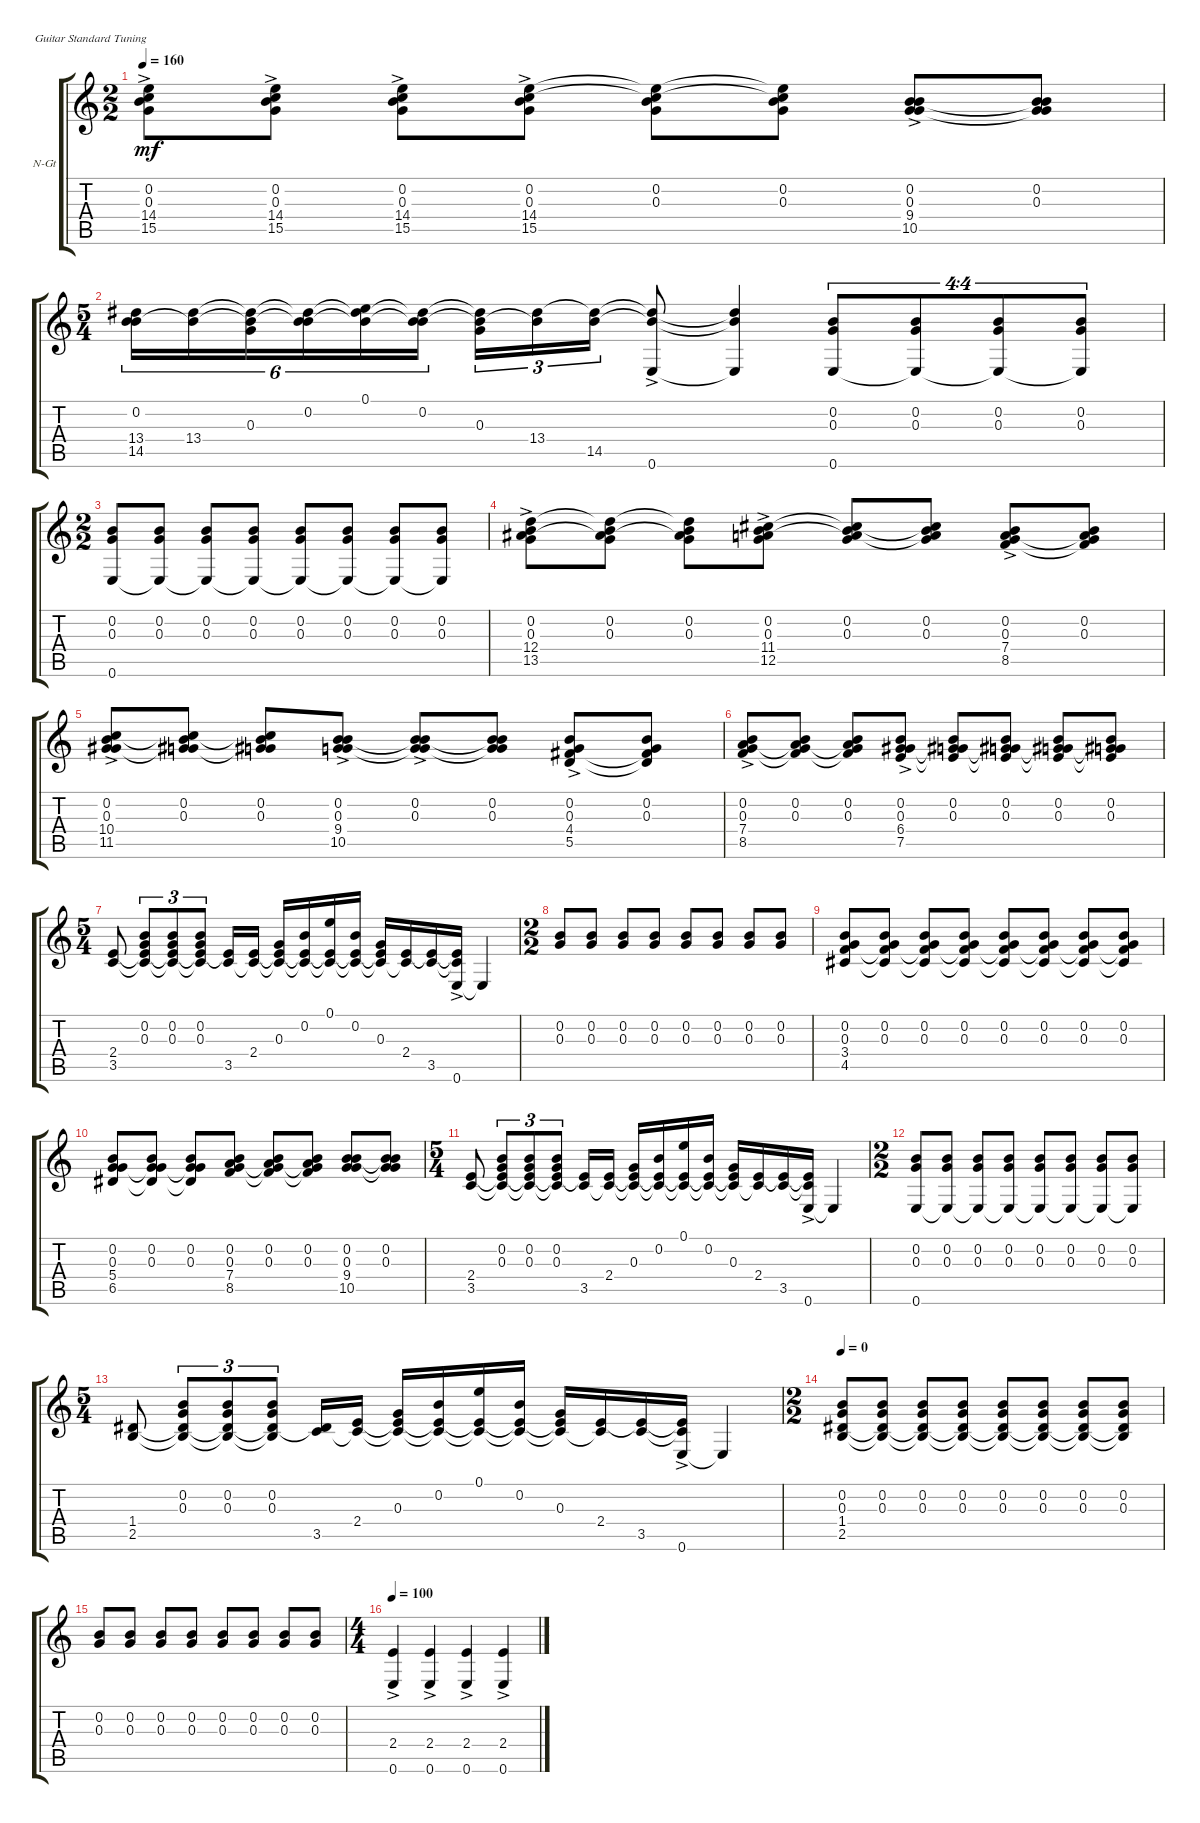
\bracketExtendMode groupsimilarinstruments
\firstSystemTrackNameOrientation horizontal
\otherSystemsTrackNameOrientation horizontal
\track ("Classical guitar" "N-Gt") {instrument acousticguitarnylon}
\staff {score tabs}
\tuning (E4 B3 G3 D3 A2 E2)
\ts (2 2)
\tempo 160
\clef g2
\ks aminor
(0.2 0.3 14.4{ac} 15.5{ac}).8{dy mf} (0.2 0.3 14.4{ac} 15.5{ac}).8 (0.2 0.3 14.4{ac} 15.5{ac}).8 (0.2 0.3 14.4{ac} 15.5{ac}).8 (0.2 0.3 14.4{t} 15.5{t}).8 (0.2 0.3 14.4{t} 15.5{t}).8 (0.2 0.3 9.4{ac} 10.5{ac}).8 (0.2 0.3 9.4{t} 10.5{t}).8 |
\ts (5 4)
(0.2 13.4 14.5).16{tu (6 4)} (13.4 14.5{t}).16{tu (6 4)} (0.3 13.4{t} 14.5{t}).16{tu (6 4)} (0.2 13.4{t} 14.5{t}).16{tu (6 4)} (0.1 13.4{t} 14.5{t}).16{tu (6 4)} (0.2 13.4{t} 14.5{t}).16{tu (6 4)} (0.3 13.4{t} 14.5{t}).16{tu (3 2)} (13.4 14.5{t}).16{tu (3 2)} (14.5 13.4{t}).16{tu (3 2)} (0.6{ac} 13.4{t} 14.5{t}).8 (0.6{t} 13.4{t} 14.5{t}).4 (0.2 0.3 0.6).8{tu (4 4)} (0.2 0.3 0.6{t}).8{tu (4 4)} (0.2 0.3 0.6{t}).8{tu (4 4)} (0.2 0.3 0.6{t}).8{tu (4 4)} |
\ts (2 2)
(0.2 0.3 0.6).8 (0.2 0.3 0.6{t}).8 (0.2 0.3 0.6{t}).8 (0.2 0.3 0.6{t}).8 (0.2 0.3 0.6{t}).8 (0.2 0.3 0.6{t}).8 (0.2 0.3 0.6{t}).8 (0.2 0.3 0.6{t}).8 |
(0.2 0.3 12.4{ac} 13.5{ac}).8 (0.2 0.3 12.4{t} 13.5{t}).8 (0.2 0.3 12.4{t} 13.5{t}).8 (0.2 0.3 11.4{ac} 12.5{ac}).8 (0.2 0.3 11.4{t} 12.5{t}).8 (0.2 0.3 11.4{t} 12.5{t}).8 (0.2 0.3 7.4{ac} 8.5{ac}).8 (0.2 0.3 7.4{t} 8.5{t}).8 |
(0.2 0.3 10.4{ac} 11.5{ac}).8 (0.2 0.3 10.4{t} 11.5{t}).8 (0.2 0.3 10.4{t} 11.5{t}).8 (0.2 0.3 9.4{ac} 10.5{ac}).8 (0.2 0.3 9.4{ac t} 10.5{ac t}).8 (0.2 0.3 9.4{t} 10.5{t}).8 (0.2 0.3 4.4{ac} 5.5{ac}).8 (0.2 0.3 4.4{t} 5.5{t}).8 |
(0.2 0.3 7.4{ac} 8.5{ac}).8 (0.2 0.3 7.4{t} 8.5{t}).8 (0.2 0.3 7.4{t} 8.5{t}).8 (0.2 0.3 6.4{ac} 7.5{ac}).8 (0.2 0.3 6.4{t} 7.5{t}).8 (0.2 0.3 6.4{t} 7.5{t}).8 (0.2 0.3 6.4{t} 7.5{t}).8 (0.2 0.3 6.4{t} 7.5{t}).8 |
\ts (5 4)
(2.4 3.5).8 (0.2 0.3 2.4{t} 3.5{t}).8{tu (3 2)} (0.2 0.3 2.4{t} 3.5{t}).8{tu (3 2)} (0.2 0.3 2.4{t} 3.5{t}).8{tu (3 2)} (3.5 2.4{t}).16 (2.4 3.5{t}).16 (0.3 2.4{t} 3.5{t}).16 (0.2 2.4{t} 3.5{t}).16 (0.1 2.4{t} 3.5{t}).16 (0.2 2.4{t} 3.5{t}).16 (0.3 2.4{t} 3.5{t}).16 (2.4 3.5{t}).16 (3.5 2.4{t}).16 (0.6{ac} 2.4{t} 3.5{t}).16 0.6{t}.4 |
\ts (2 2)
(0.2 0.3).8 (0.2 0.3).8 (0.2 0.3).8 (0.2 0.3).8 (0.2 0.3).8 (0.2 0.3).8 (0.2 0.3).8 (0.2 0.3).8 |
(0.2 0.3 3.4 4.5).8 (0.2 0.3 3.4{t} 4.5{t}).8 (0.2 0.3 3.4{t} 4.5{t}).8 (0.2 0.3 3.4{t} 4.5{t}).8 (0.2 0.3 3.4{t} 4.5{t}).8 (0.2 0.3 3.4{t} 4.5{t}).8 (0.2 0.3 3.4{t} 4.5{t}).8 (0.2 0.3 3.4{t} 4.5{t}).8 |
(0.2 0.3 5.4 6.5).8 (0.2 0.3 5.4{t} 6.5{t}).8 (0.2 0.3 5.4{t} 6.5{t}).8 (0.2 0.3 7.4 8.5).8 (0.2 0.3 7.4{t} 8.5{t}).8 (0.2 0.3 7.4{t} 8.5{t}).8 (0.2 0.3 9.4 10.5).8 (0.2 0.3 9.4{t} 10.5{t}).8 |
\ts (5 4)
(2.4 3.5).8 (0.2 0.3 2.4{t} 3.5{t}).8{tu (3 2)} (0.2 0.3 2.4{t} 3.5{t}).8{tu (3 2)} (0.2 0.3 2.4{t} 3.5{t}).8{tu (3 2)} (3.5 2.4{t}).16 (2.4 3.5{t}).16 (0.3 2.4{t} 3.5{t}).16 (0.2 2.4{t} 3.5{t}).16 (0.1 2.4{t} 3.5{t}).16 (0.2 2.4{t} 3.5{t}).16 (0.3 2.4{t} 3.5{t}).16 (2.4 3.5{t}).16 (3.5 2.4{t}).16 (0.6{ac} 2.4{t} 3.5{t}).16 0.6{t}.4 |
\ts (2 2)
(0.2 0.3 0.6).8 (0.2 0.3 0.6{t}).8 (0.2 0.3 0.6{t}).8 (0.2 0.3 0.6{t}).8 (0.2 0.3 0.6{t}).8 (0.2 0.3 0.6{t}).8 (0.2 0.3 0.6{t}).8 (0.2 0.3 0.6{t}).8 |
\ts (5 4)
(1.4 2.5).8 (0.2 0.3 1.4{t} 2.5{t}).8{tu (3 2)} (0.2 0.3 1.4{t} 2.5{t}).8{tu (3 2)} (0.2 0.3 1.4{t} 2.5{t}).8{tu (3 2)} (3.5 1.4{t}).16 (2.4 3.5{t}).16 (0.3 2.4{t} 3.5{t}).16 (0.2 2.4{t} 3.5{t}).16 (0.1 2.4{t} 3.5{t}).16 (0.2 2.4{t} 3.5{t}).16 (0.3 2.4{t} 3.5{t}).16 (2.4 3.5{t}).16 (3.5 2.4{t}).16 (0.6{ac} 2.4{t} 3.5{t}).16 0.6{t}.4 |
\ts (2 2)
\tempo 0
(0.2 0.3 1.4 2.5).8 (0.2 0.3 1.4{t} 2.5{t}).8 (0.2 0.3 1.4{t} 2.5{t}).8 (0.2 0.3 1.4{t} 2.5{t}).8 (0.2 0.3 1.4{t} 2.5{t}).8 (0.2 0.3 1.4{t} 2.5{t}).8 (0.2 0.3 1.4{t} 2.5{t}).8 (0.2 0.3 1.4{t} 2.5{t}).8 |
(0.2 0.3).8 (0.2 0.3).8 (0.2 0.3).8 (0.2 0.3).8 (0.2 0.3).8 (0.2 0.3).8 (0.2 0.3).8 (0.2 0.3).8 |
\ts (4 4)
\tempo 100
(2.4{ac} 0.6{ac}).4 (2.4{ac} 0.6{ac}).4 (2.4{ac} 0.6{ac}).4 (2.4{ac} 0.6{ac}).4
